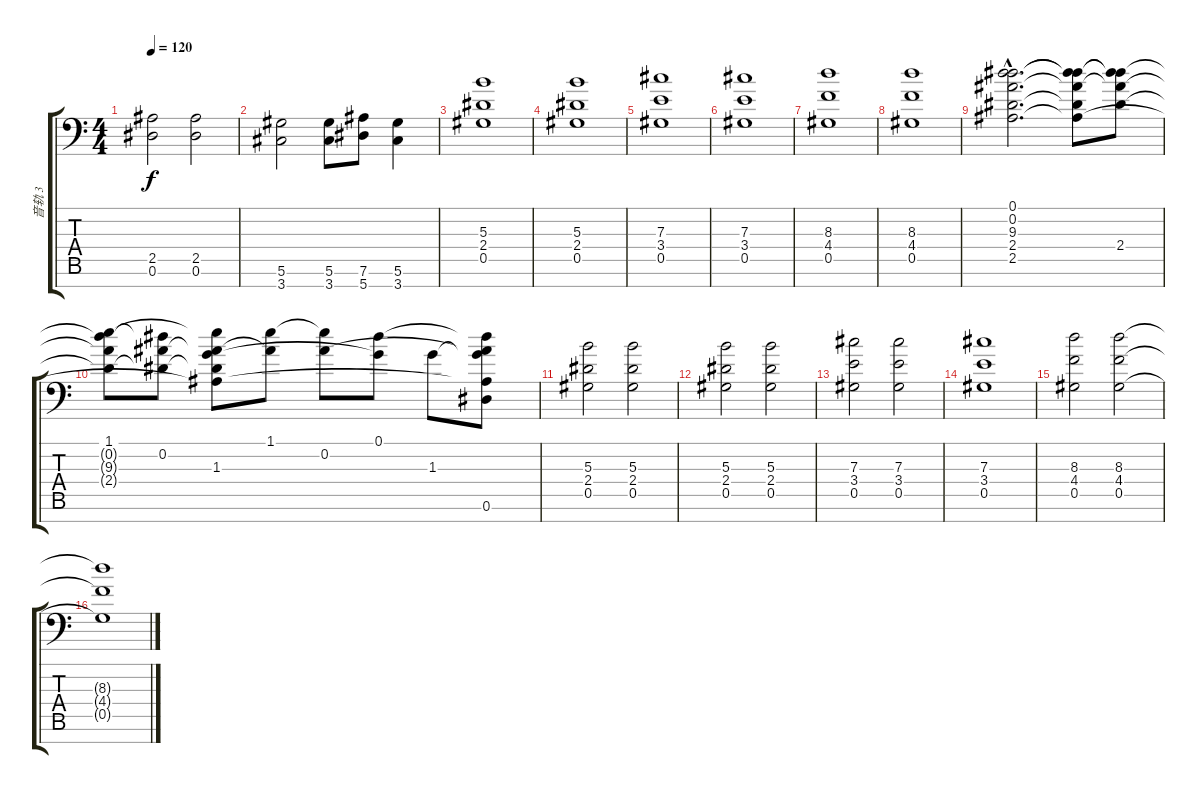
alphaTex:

\track ("音轨 3" "音轨 3") {instrument distortionguitar}
\staff {score tabs}
\tuning (Eb4 Bb3 Gb3 Db3 Ab2 Eb2 Bb1) {hide}
\ts (4 4)
\tempo 120
\clef f4
\ks c
(2.5 0.6).2{dy f} (2.5 0.6).2 |
(5.6 3.7).2 (5.6 3.7).8 (7.6 5.7).8 (5.6 3.7).4 |
(5.3 2.4 0.5).1 |
(5.3 2.4 0.5).1 |
(7.3 3.4 0.5).1 |
(7.3 3.4 0.5).1 |
(8.3 4.4 0.5).1 |
(8.3 4.4 0.5).1 |
(0.1{hac} 0.2{hac} 9.3{hac} 2.4{hac} 2.5{hac}).2{d} (0.1{t} 0.2{t} 9.3{t} 2.4{t} 2.5{t}).8 (0.1{t} 0.2{t} 9.3{t} 2.4).8 |
(1.1 0.2{t} 9.3{t} 2.4{t}).8 (0.2 9.3{t} 2.4{t}).8 (1.1{t} 0.2{t} 1.3 2.4{t} 2.5{t}).8 (1.1 0.2{t}).8 (1.1{t} 0.2).8 (0.1 1.3{t}).8 1.3.8 (0.1{t} 0.2{t} 1.3{t} 2.5{t} 0.6).8 |
(5.3 2.4 0.5).2 (5.3 2.4 0.5).2 |
(5.3 2.4 0.5).2 (5.3 2.4 0.5).2 |
(7.3 3.4 0.5).2 (7.3 3.4 0.5).2 |
(7.3 3.4 0.5).1 |
(8.3 4.4 0.5).2 (8.3 4.4 0.5).2 |
(8.3{t} 4.4{t} 0.5{t}).1
